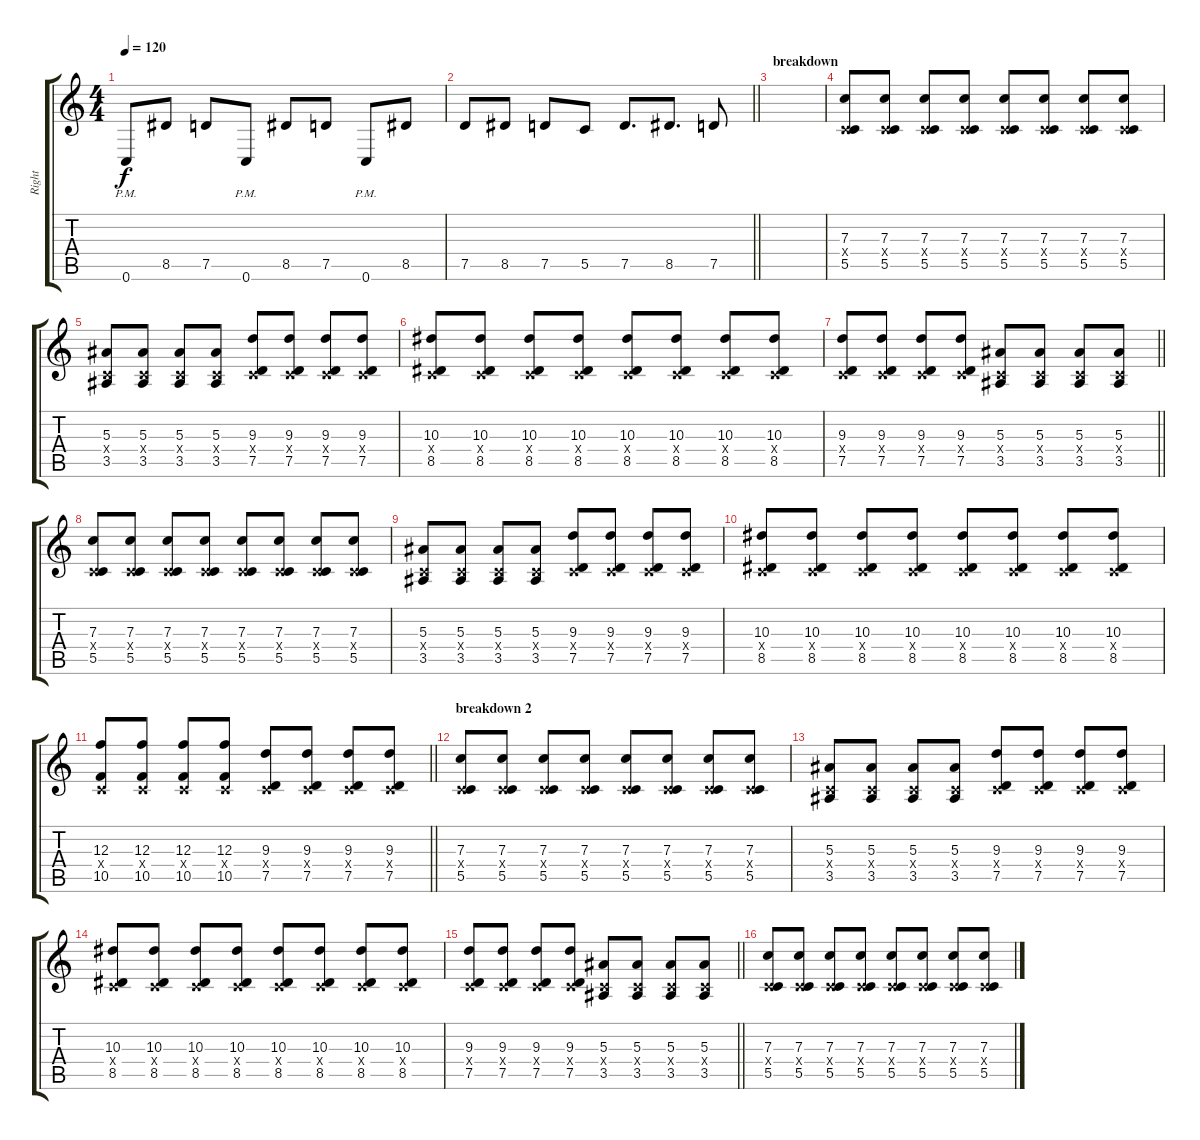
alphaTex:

\track ("Right" "Right") {instrument overdrivenguitar}
\staff {score tabs}
\tuning (D4 A3 F3 C3 G2 C2) {hide}
\ts (4 4)
\tempo 120
\clef g2
\ks c
0.6{pm}.8{dy f} 8.5.8 7.5.8 0.6{pm}.8 8.5.8 7.5.8 0.6{pm}.8 8.5.8 |
\barLineRight lightlight
7.5.8 8.5.8 7.5.8 5.5.8 7.5.8{d} 8.5.8{d} 7.5.8 |
\section ("" "breakdown")
|
(7.3 0.4{x} 5.5).8 (7.3 0.4{x} 5.5).8 (7.3 0.4{x} 5.5).8 (7.3 0.4{x} 5.5).8 (7.3 0.4{x} 5.5).8 (7.3 0.4{x} 5.5).8 (7.3 0.4{x} 5.5).8 (7.3 0.4{x} 5.5).8 |
(5.3 0.4{x} 3.5).8 (5.3 0.4{x} 3.5).8 (5.3 0.4{x} 3.5).8 (5.3 0.4{x} 3.5).8 (9.3 0.4{x} 7.5).8 (9.3 0.4{x} 7.5).8 (9.3 0.4{x} 7.5).8 (9.3 0.4{x} 7.5).8 |
(10.3 0.4{x} 8.5).8 (10.3 0.4{x} 8.5).8 (10.3 0.4{x} 8.5).8 (10.3 0.4{x} 8.5).8 (10.3 0.4{x} 8.5).8 (10.3 0.4{x} 8.5).8 (10.3 0.4{x} 8.5).8 (10.3 0.4{x} 8.5).8 |
\barLineRight lightlight
(9.3 0.4{x} 7.5).8 (9.3 0.4{x} 7.5).8 (9.3 0.4{x} 7.5).8 (9.3 0.4{x} 7.5).8 (5.3 0.4{x} 3.5).8 (5.3 0.4{x} 3.5).8 (5.3 0.4{x} 3.5).8 (5.3 0.4{x} 3.5).8 |
(7.3 0.4{x} 5.5).8 (7.3 0.4{x} 5.5).8 (7.3 0.4{x} 5.5).8 (7.3 0.4{x} 5.5).8 (7.3 0.4{x} 5.5).8 (7.3 0.4{x} 5.5).8 (7.3 0.4{x} 5.5).8 (7.3 0.4{x} 5.5).8 |
(5.3 0.4{x} 3.5).8 (5.3 0.4{x} 3.5).8 (5.3 0.4{x} 3.5).8 (5.3 0.4{x} 3.5).8 (9.3 0.4{x} 7.5).8 (9.3 0.4{x} 7.5).8 (9.3 0.4{x} 7.5).8 (9.3 0.4{x} 7.5).8 |
(10.3 0.4{x} 8.5).8 (10.3 0.4{x} 8.5).8 (10.3 0.4{x} 8.5).8 (10.3 0.4{x} 8.5).8 (10.3 0.4{x} 8.5).8 (10.3 0.4{x} 8.5).8 (10.3 0.4{x} 8.5).8 (10.3 0.4{x} 8.5).8 |
\barLineRight lightlight
(12.3 0.4{x} 10.5).8 (12.3 0.4{x} 10.5).8 (12.3 0.4{x} 10.5).8 (12.3 0.4{x} 10.5).8 (9.3 0.4{x} 7.5).8 (9.3 0.4{x} 7.5).8 (9.3 0.4{x} 7.5).8 (9.3 0.4{x} 7.5).8 |
\section ("" "breakdown 2")
(7.3 0.4{x} 5.5).8 (7.3 0.4{x} 5.5).8 (7.3 0.4{x} 5.5).8 (7.3 0.4{x} 5.5).8 (7.3 0.4{x} 5.5).8 (7.3 0.4{x} 5.5).8 (7.3 0.4{x} 5.5).8 (7.3 0.4{x} 5.5).8 |
(5.3 0.4{x} 3.5).8 (5.3 0.4{x} 3.5).8 (5.3 0.4{x} 3.5).8 (5.3 0.4{x} 3.5).8 (9.3 0.4{x} 7.5).8 (9.3 0.4{x} 7.5).8 (9.3 0.4{x} 7.5).8 (9.3 0.4{x} 7.5).8 |
(10.3 0.4{x} 8.5).8 (10.3 0.4{x} 8.5).8 (10.3 0.4{x} 8.5).8 (10.3 0.4{x} 8.5).8 (10.3 0.4{x} 8.5).8 (10.3 0.4{x} 8.5).8 (10.3 0.4{x} 8.5).8 (10.3 0.4{x} 8.5).8 |
\barLineRight lightlight
(9.3 0.4{x} 7.5).8 (9.3 0.4{x} 7.5).8 (9.3 0.4{x} 7.5).8 (9.3 0.4{x} 7.5).8 (5.3 0.4{x} 3.5).8 (5.3 0.4{x} 3.5).8 (5.3 0.4{x} 3.5).8 (5.3 0.4{x} 3.5).8 |
(7.3 0.4{x} 5.5).8 (7.3 0.4{x} 5.5).8 (7.3 0.4{x} 5.5).8 (7.3 0.4{x} 5.5).8 (7.3 0.4{x} 5.5).8 (7.3 0.4{x} 5.5).8 (7.3 0.4{x} 5.5).8 (7.3 0.4{x} 5.5).8
